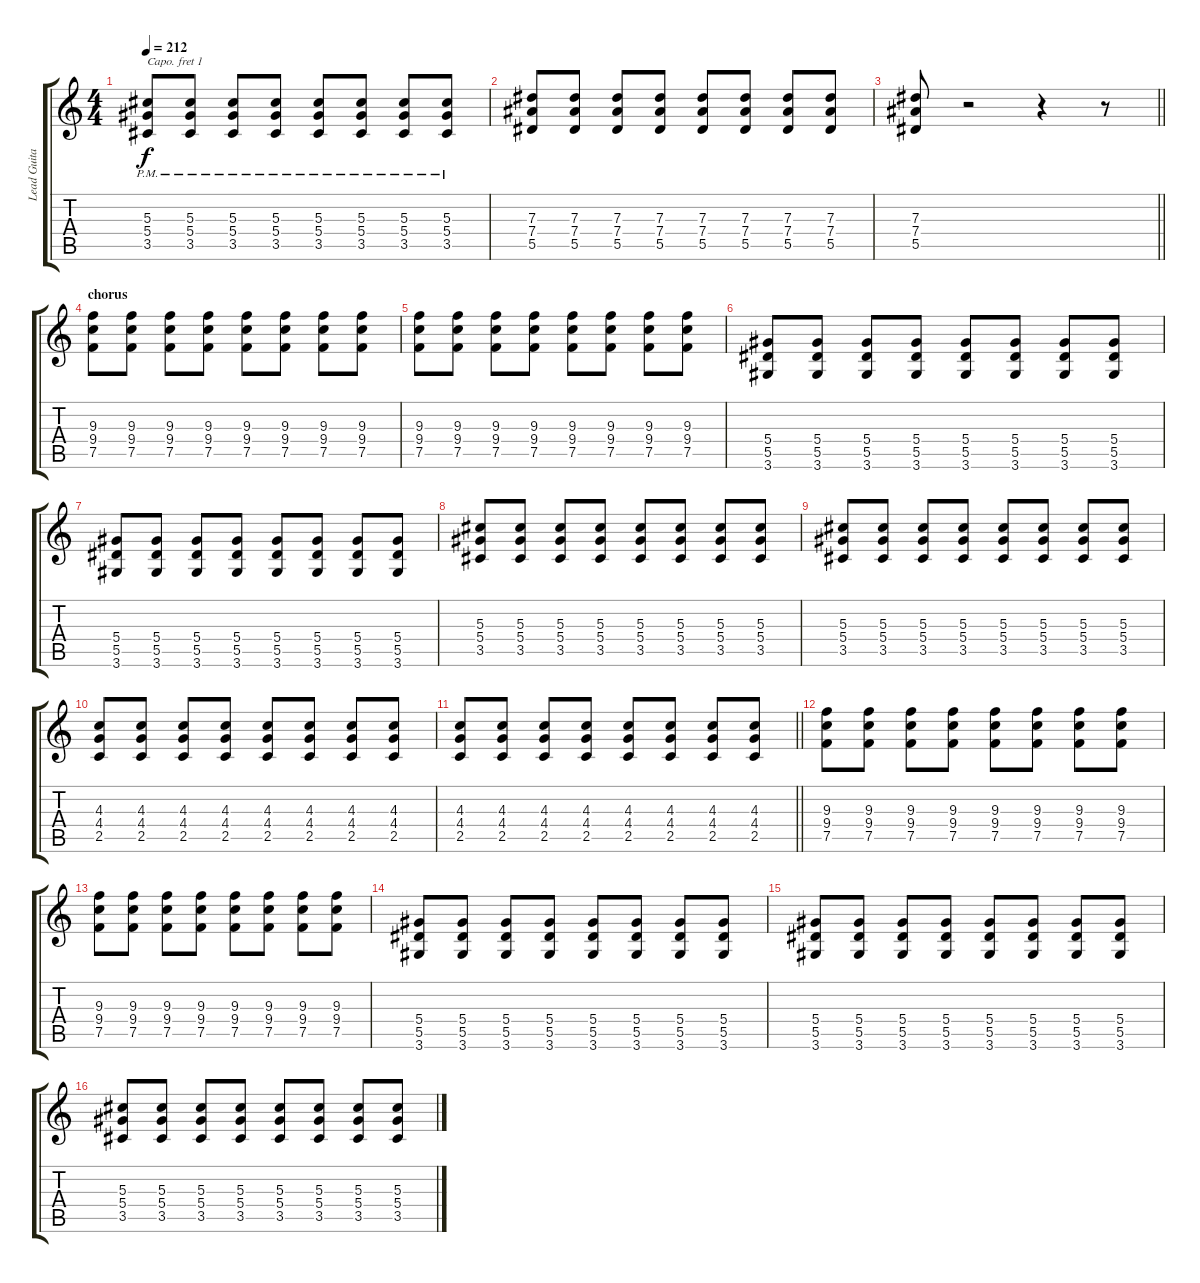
\track ("Lead Guitar (Capo 1st Fret!!!)" "Lead Guita") {instrument overdrivenguitar}
\staff {score tabs}
\capo 1
\tuning (E4 B3 G3 D3 A2 E2) {hide}
\ts (4 4)
\tempo 212
\clef g2
\ks c
(5.3{pm} 5.4{pm} 3.5{pm}).8{dy f} (5.3{pm} 5.4{pm} 3.5{pm}).8 (5.3{pm} 5.4{pm} 3.5{pm}).8 (5.3{pm} 5.4{pm} 3.5{pm}).8 (5.3{pm} 5.4{pm} 3.5{pm}).8 (5.3{pm} 5.4{pm} 3.5{pm}).8 (5.3{pm} 5.4{pm} 3.5{pm}).8 (5.3{pm} 5.4{pm} 3.5{pm}).8 |
(7.3 7.4 5.5).8 (7.3 7.4 5.5).8 (7.3 7.4 5.5).8 (7.3 7.4 5.5).8 (7.3 7.4 5.5).8 (7.3 7.4 5.5).8 (7.3 7.4 5.5).8 (7.3 7.4 5.5).8 |
\barLineRight lightlight
(7.3 7.4 5.5).8 r.2 r.4 r.8 |
\section ("" "chorus")
(9.3 9.4 7.5).8 (9.3 9.4 7.5).8 (9.3 9.4 7.5).8 (9.3 9.4 7.5).8 (9.3 9.4 7.5).8 (9.3 9.4 7.5).8 (9.3 9.4 7.5).8 (9.3 9.4 7.5).8 |
(9.3 9.4 7.5).8 (9.3 9.4 7.5).8 (9.3 9.4 7.5).8 (9.3 9.4 7.5).8 (9.3 9.4 7.5).8 (9.3 9.4 7.5).8 (9.3 9.4 7.5).8 (9.3 9.4 7.5).8 |
(5.4 5.5 3.6).8 (5.4 5.5 3.6).8 (5.4 5.5 3.6).8 (5.4 5.5 3.6).8 (5.4 5.5 3.6).8 (5.4 5.5 3.6).8 (5.4 5.5 3.6).8 (5.4 5.5 3.6).8 |
(5.4 5.5 3.6).8 (5.4 5.5 3.6).8 (5.4 5.5 3.6).8 (5.4 5.5 3.6).8 (5.4 5.5 3.6).8 (5.4 5.5 3.6).8 (5.4 5.5 3.6).8 (5.4 5.5 3.6).8 |
(5.3 5.4 3.5).8 (5.3 5.4 3.5).8 (5.3 5.4 3.5).8 (5.3 5.4 3.5).8 (5.3 5.4 3.5).8 (5.3 5.4 3.5).8 (5.3 5.4 3.5).8 (5.3 5.4 3.5).8 |
(5.3 5.4 3.5).8 (5.3 5.4 3.5).8 (5.3 5.4 3.5).8 (5.3 5.4 3.5).8 (5.3 5.4 3.5).8 (5.3 5.4 3.5).8 (5.3 5.4 3.5).8 (5.3 5.4 3.5).8 |
(4.3 4.4 2.5).8 (4.3 4.4 2.5).8 (4.3 4.4 2.5).8 (4.3 4.4 2.5).8 (4.3 4.4 2.5).8 (4.3 4.4 2.5).8 (4.3 4.4 2.5).8 (4.3 4.4 2.5).8 |
\barLineRight lightlight
(4.3 4.4 2.5).8 (4.3 4.4 2.5).8 (4.3 4.4 2.5).8 (4.3 4.4 2.5).8 (4.3 4.4 2.5).8 (4.3 4.4 2.5).8 (4.3 4.4 2.5).8 (4.3 4.4 2.5).8 |
(9.3 9.4 7.5).8 (9.3 9.4 7.5).8 (9.3 9.4 7.5).8 (9.3 9.4 7.5).8 (9.3 9.4 7.5).8 (9.3 9.4 7.5).8 (9.3 9.4 7.5).8 (9.3 9.4 7.5).8 |
(9.3 9.4 7.5).8 (9.3 9.4 7.5).8 (9.3 9.4 7.5).8 (9.3 9.4 7.5).8 (9.3 9.4 7.5).8 (9.3 9.4 7.5).8 (9.3 9.4 7.5).8 (9.3 9.4 7.5).8 |
(5.4 5.5 3.6).8 (5.4 5.5 3.6).8 (5.4 5.5 3.6).8 (5.4 5.5 3.6).8 (5.4 5.5 3.6).8 (5.4 5.5 3.6).8 (5.4 5.5 3.6).8 (5.4 5.5 3.6).8 |
(5.4 5.5 3.6).8 (5.4 5.5 3.6).8 (5.4 5.5 3.6).8 (5.4 5.5 3.6).8 (5.4 5.5 3.6).8 (5.4 5.5 3.6).8 (5.4 5.5 3.6).8 (5.4 5.5 3.6).8 |
(5.3 5.4 3.5).8 (5.3 5.4 3.5).8 (5.3 5.4 3.5).8 (5.3 5.4 3.5).8 (5.3 5.4 3.5).8 (5.3 5.4 3.5).8 (5.3 5.4 3.5).8 (5.3 5.4 3.5).8
